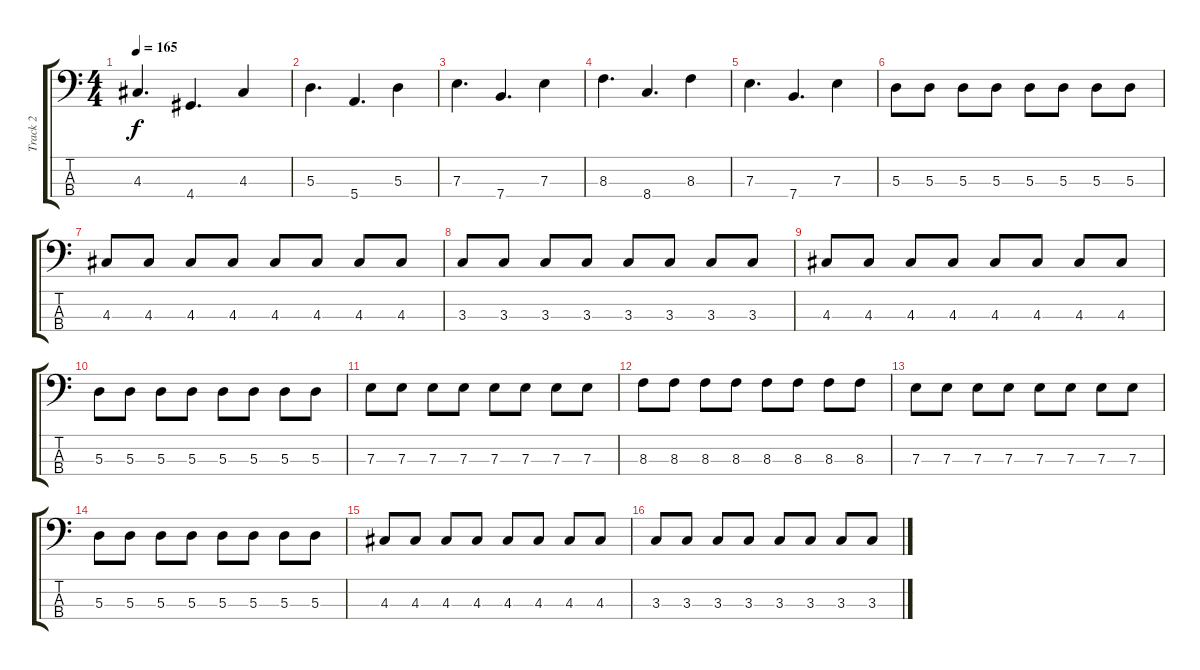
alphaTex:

\track ("Track 2" "Track 2") {instrument electricbassfinger}
\staff {score tabs}
\tuning (G2 D2 A1 E1) {hide}
\ts (4 4)
\tempo 165
\clef f4
\ks c
4.3.4{d dy f} 4.4.4{d} 4.3.4 |
5.3.4{d} 5.4.4{d} 5.3.4 |
7.3.4{d} 7.4.4{d} 7.3.4 |
8.3.4{d} 8.4.4{d} 8.3.4 |
7.3.4{d} 7.4.4{d} 7.3.4 |
5.3.8 5.3.8 5.3.8 5.3.8 5.3.8 5.3.8 5.3.8 5.3.8 |
4.3.8 4.3.8 4.3.8 4.3.8 4.3.8 4.3.8 4.3.8 4.3.8 |
3.3.8 3.3.8 3.3.8 3.3.8 3.3.8 3.3.8 3.3.8 3.3.8 |
4.3.8 4.3.8 4.3.8 4.3.8 4.3.8 4.3.8 4.3.8 4.3.8 |
5.3.8 5.3.8 5.3.8 5.3.8 5.3.8 5.3.8 5.3.8 5.3.8 |
7.3.8 7.3.8 7.3.8 7.3.8 7.3.8 7.3.8 7.3.8 7.3.8 |
8.3.8 8.3.8 8.3.8 8.3.8 8.3.8 8.3.8 8.3.8 8.3.8 |
7.3.8 7.3.8 7.3.8 7.3.8 7.3.8 7.3.8 7.3.8 7.3.8 |
5.3.8 5.3.8 5.3.8 5.3.8 5.3.8 5.3.8 5.3.8 5.3.8 |
4.3.8 4.3.8 4.3.8 4.3.8 4.3.8 4.3.8 4.3.8 4.3.8 |
3.3.8 3.3.8 3.3.8 3.3.8 3.3.8 3.3.8 3.3.8 3.3.8
